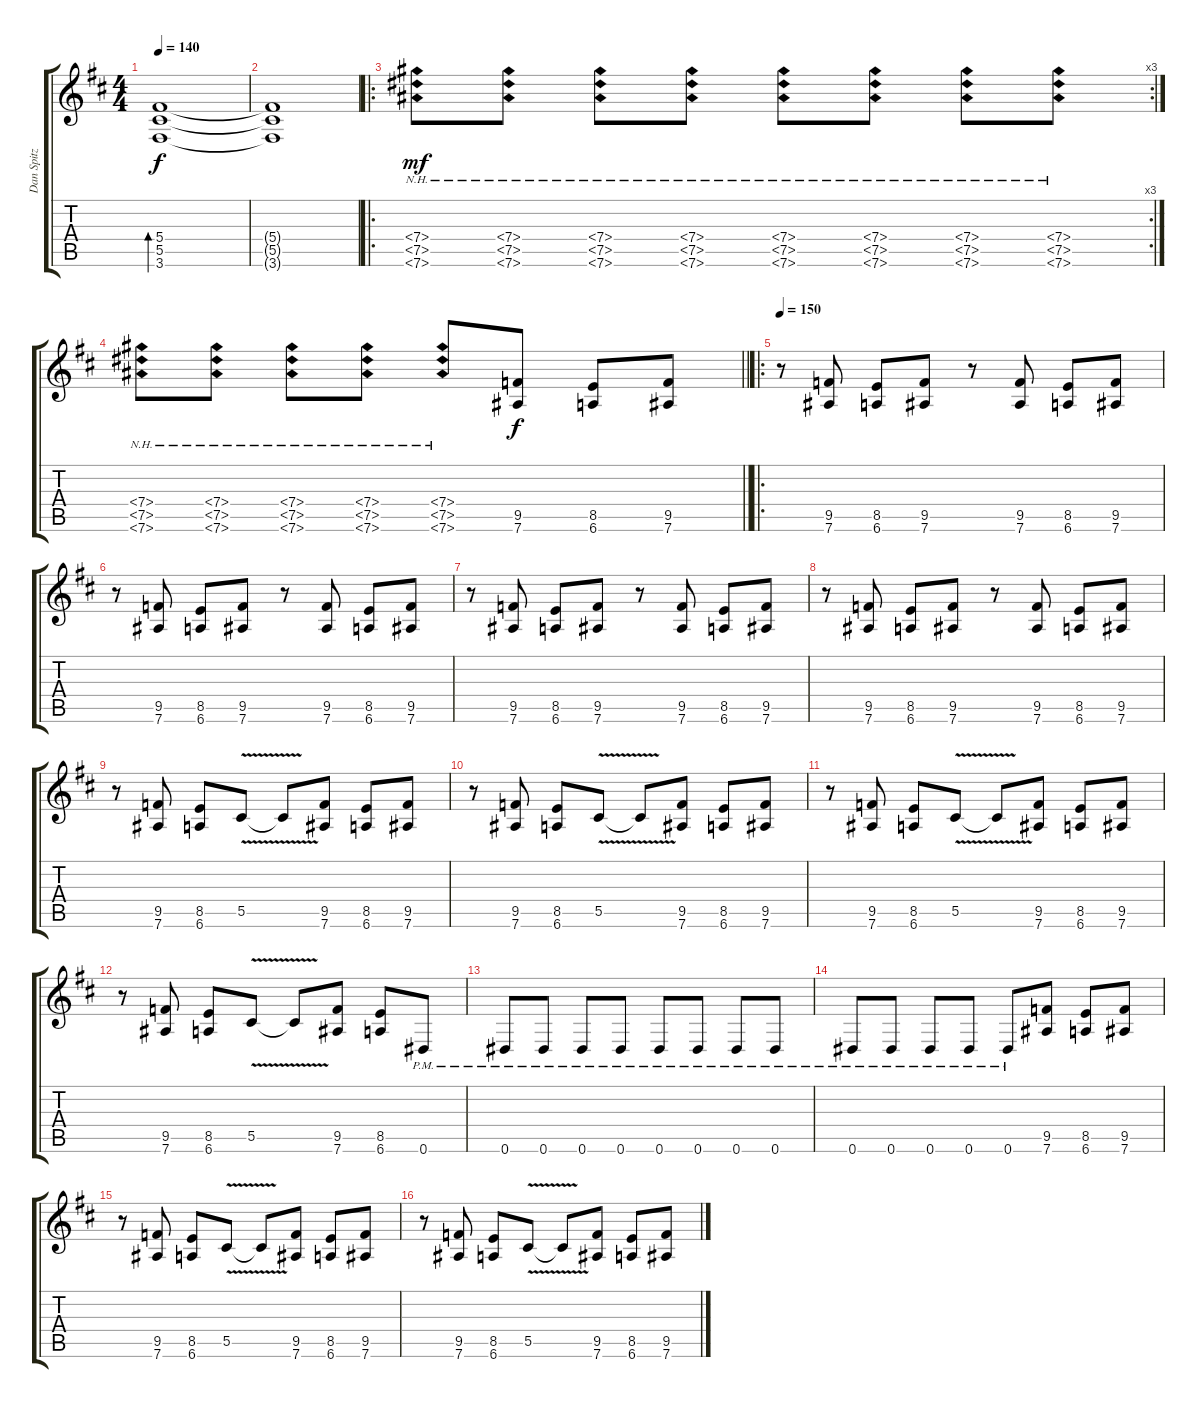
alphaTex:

\track ("Dan Spitz Distortion" "Dan Spitz ") {instrument distortionguitar}
\staff {score tabs}
\tuning (Eb4 Bb3 Gb3 Db3 Ab2 Eb2) {hide}
\ts (4 4)
\tempo 140
\clef g2
\ks d
(5.4 5.5 3.6).1{bd 30 dy f} |
(5.4{t} 5.5{t} 3.6{t}).1 |
\ro
\rc 3
(7.4{nh} 7.5{nh} 7.6{nh}).8{dy mf} (7.4{nh} 7.5{nh} 7.6{nh}).8 (7.4{nh} 7.5{nh} 7.6{nh}).8 (7.4{nh} 7.5{nh} 7.6{nh}).8 (7.4{nh} 7.5{nh} 7.6{nh}).8 (7.4{nh} 7.5{nh} 7.6{nh}).8 (7.4{nh} 7.5{nh} 7.6{nh}).8 (7.4{nh} 7.5{nh} 7.6{nh}).8 |
\barLineRight lightlight
(7.4{nh} 7.5{nh} 7.6{nh}).8 (7.4{nh} 7.5{nh} 7.6{nh}).8 (7.4{nh} 7.5{nh} 7.6{nh}).8 (7.4{nh} 7.5{nh} 7.6{nh}).8 (7.4{nh} 7.5{nh} 7.6{nh}).8 (9.5 7.6).8{dy f} (8.5 6.6).8 (9.5 7.6).8 |
\ro
\tempo 150
r.8 (9.5 7.6).8 (8.5 6.6).8 (9.5 7.6).8 r.8 (9.5 7.6).8 (8.5 6.6).8 (9.5 7.6).8 |
r.8 (9.5 7.6).8 (8.5 6.6).8 (9.5 7.6).8 r.8 (9.5 7.6).8 (8.5 6.6).8 (9.5 7.6).8 |
r.8 (9.5 7.6).8 (8.5 6.6).8 (9.5 7.6).8 r.8 (9.5 7.6).8 (8.5 6.6).8 (9.5 7.6).8 |
r.8 (9.5 7.6).8 (8.5 6.6).8 (9.5 7.6).8 r.8 (9.5 7.6).8 (8.5 6.6).8 (9.5 7.6).8 |
r.8 (9.5 7.6).8 (8.5 6.6).8 5.5{v}.8 5.5{v t}.8 (9.5 7.6).8 (8.5 6.6).8 (9.5 7.6).8 |
r.8 (9.5 7.6).8 (8.5 6.6).8 5.5{v}.8 5.5{v t}.8 (9.5 7.6).8 (8.5 6.6).8 (9.5 7.6).8 |
r.8 (9.5 7.6).8 (8.5 6.6).8 5.5{v}.8 5.5{v t}.8 (9.5 7.6).8 (8.5 6.6).8 (9.5 7.6).8 |
r.8 (9.5 7.6).8 (8.5 6.6).8 5.5{v}.8 5.5{v t}.8 (9.5 7.6).8 (8.5 6.6).8 0.6{pm}.8 |
0.6{pm}.8 0.6{pm}.8 0.6{pm}.8 0.6{pm}.8 0.6{pm}.8 0.6{pm}.8 0.6{pm}.8 0.6{pm}.8 |
0.6{pm}.8 0.6{pm}.8 0.6{pm}.8 0.6{pm}.8 0.6{pm}.8 (9.5 7.6).8 (8.5 6.6).8 (9.5 7.6).8 |
r.8 (9.5 7.6).8 (8.5 6.6).8 5.5{v}.8 5.5{v t}.8 (9.5 7.6).8 (8.5 6.6).8 (9.5 7.6).8 |
r.8 (9.5 7.6).8 (8.5 6.6).8 5.5{v}.8 5.5{v t}.8 (9.5 7.6).8 (8.5 6.6).8 (9.5 7.6).8
